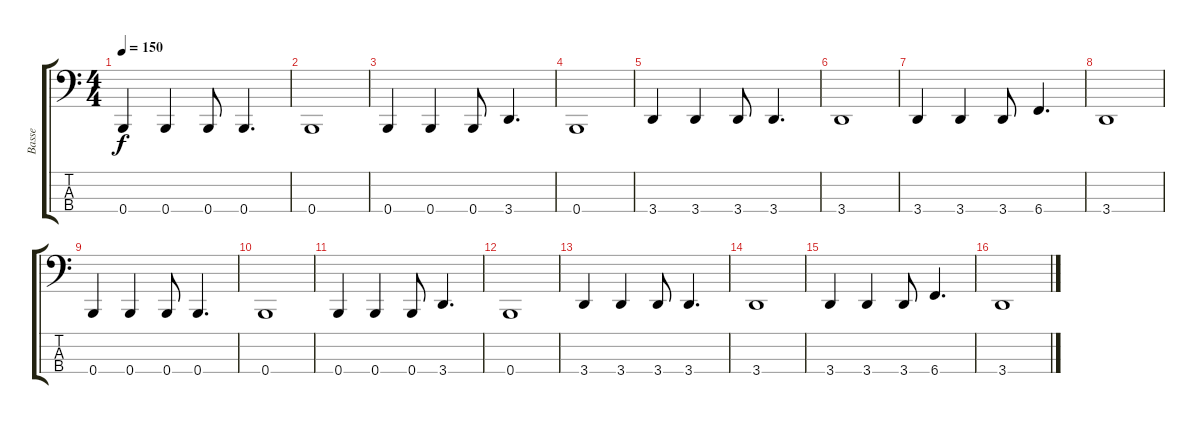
\track ("Basse" "Basse") {instrument electricbassfinger}
\staff {score tabs}
\tuning (D2 A1 E1 B0) {hide}
\ts (4 4)
\tempo 150
\clef f4
\ks c
0.4.4{dy f} 0.4.4 0.4.8 0.4.4{d} |
0.4.1 |
0.4.4 0.4.4 0.4.8 3.4.4{d} |
0.4.1 |
3.4.4 3.4.4 3.4.8 3.4.4{d} |
3.4.1 |
3.4.4 3.4.4 3.4.8 6.4.4{d} |
3.4.1 |
0.4.4 0.4.4 0.4.8 0.4.4{d} |
0.4.1 |
0.4.4 0.4.4 0.4.8 3.4.4{d} |
0.4.1 |
3.4.4 3.4.4 3.4.8 3.4.4{d} |
3.4.1 |
3.4.4 3.4.4 3.4.8 6.4.4{d} |
3.4.1
